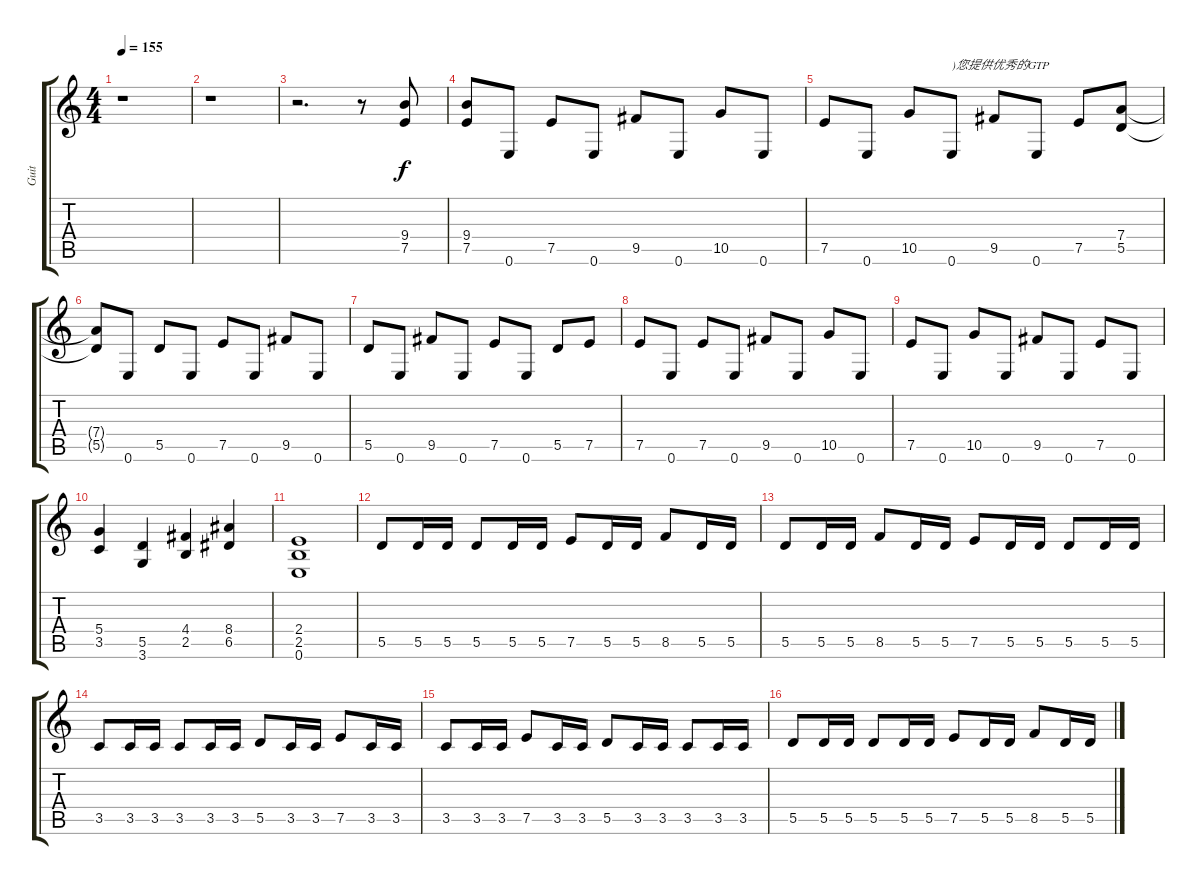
\track ("Guit" "Guit") {instrument distortionguitar}
\staff {score tabs}
\tuning (E4 B3 G3 D3 A2 E2) {hide}
\ts (4 4)
\tempo 155
\clef g2
\ks c
r.1{dy f instrument distortionguitar} |
r.1 |
r.2{d} r.8 (9.4 7.5).8 |
(9.4 7.5).8 0.6.8 7.5.8 0.6.8 9.5.8 0.6.8 10.5.8 0.6.8 |
7.5.8 0.6.8 10.5.8 0.6.8{txt ")您提供优秀的GTP"} 9.5.8 0.6.8 7.5.8 (7.4 5.5).8 |
(7.4{t} 5.5{t}).8 0.6.8 5.5.8 0.6.8 7.5.8 0.6.8 9.5.8 0.6.8 |
5.5.8 0.6.8 9.5.8 0.6.8 7.5.8 0.6.8 5.5.8 7.5.8 |
7.5.8 0.6.8 7.5.8 0.6.8 9.5.8 0.6.8 10.5.8 0.6.8 |
7.5.8 0.6.8 10.5.8 0.6.8 9.5.8 0.6.8 7.5.8 0.6.8 |
(5.4 3.5).4 (5.5 3.6).4 (4.4 2.5).4 (8.4 6.5).4 |
(2.4 2.5 0.6).1 |
5.5.8 5.5.16 5.5.16 5.5.8 5.5.16 5.5.16 7.5.8 5.5.16 5.5.16 8.5.8 5.5.16 5.5.16 |
5.5.8 5.5.16 5.5.16 8.5.8 5.5.16 5.5.16 7.5.8 5.5.16 5.5.16 5.5.8 5.5.16 5.5.16 |
3.5.8 3.5.16 3.5.16 3.5.8 3.5.16 3.5.16 5.5.8 3.5.16 3.5.16 7.5.8 3.5.16 3.5.16 |
3.5.8 3.5.16 3.5.16 7.5.8 3.5.16 3.5.16 5.5.8 3.5.16 3.5.16 3.5.8 3.5.16 3.5.16 |
5.5.8 5.5.16 5.5.16 5.5.8 5.5.16 5.5.16 7.5.8 5.5.16 5.5.16 8.5.8 5.5.16 5.5.16
